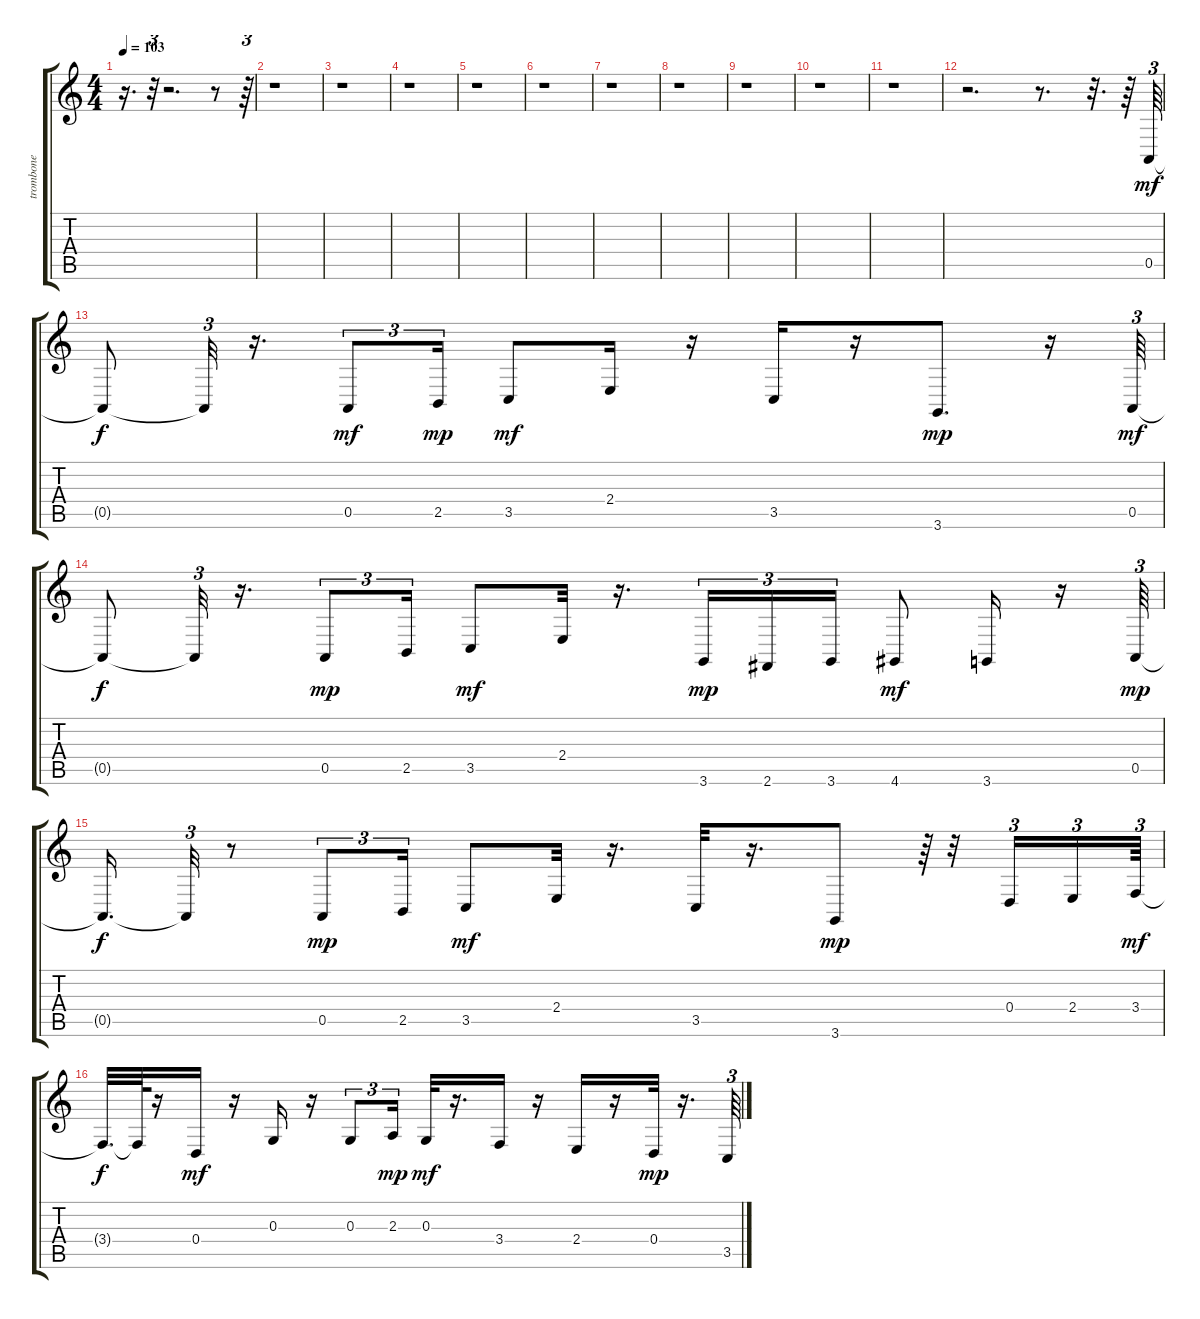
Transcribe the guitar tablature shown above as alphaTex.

\track ("trombone" "trombone") {instrument trombone}
\staff {score tabs}
\tuning (E4 B3 G3 D3 A2 E2) {hide}
\ts (4 4)
\tempo 103
\clef g2
\ks c
r.16{d dy mp} r.32{tu (3 2)} r.2{d} r.8 r.64{tu (3 2)} |
r.1 |
r.1 |
r.1 |
r.1 |
r.1 |
r.1 |
r.1 |
r.1 |
r.1 |
r.1 |
r.2{d} r.8{d} r.32{d} r.64 0.5.64{tu (3 2) dy mf} |
0.5{t}.8{dy f} 0.5{t}.32{tu (3 2)} r.16{d} 0.5.8{tu (3 2) dy mf} 2.5.16{tu (3 2) dy mp} 3.5.8{dy mf} 2.4.16 r.16 3.5.16 r.16 3.6.8{d dy mp} r.16 0.5.64{tu (3 2) dy mf} |
0.5{t}.8{dy f} 0.5{t}.32{tu (3 2)} r.16{d} 0.5.8{tu (3 2) dy mp} 2.5.16{tu (3 2)} 3.5.8{dy mf} 2.4.32 r.16{d} 3.6.16{tu (3 2) dy mp} 2.6.16{tu (3 2)} 3.6.16{tu (3 2)} 4.6.8{dy mf} 3.6.16 r.16 0.5.64{tu (3 2) dy mp} |
0.5{t}.16{d dy f} 0.5{t}.32{tu (3 2)} r.8 0.5.8{tu (3 2) dy mp} 2.5.16{tu (3 2)} 3.5.8{dy mf} 2.4.32 r.16{d} 3.5.32 r.16{d} 3.6.8{dy mp} r.64{tu (3 2)} r.32 0.4.16{tu (3 2)} 2.4.16{tu (3 2)} 3.4.64{tu (3 2) dy mf} |
3.4{t}.32{d dy f} 3.4{t}.64 r.16 0.4.16{dy mf} r.16 0.3.16 r.16 0.3.8{tu (3 2)} 2.3.16{tu (3 2) dy mp} 0.3.32{dy mf} r.16{d} 3.4.16 r.16 2.4.16 r.16 0.4.32{dy mp} r.16{d} 3.5.64{tu (3 2)}
